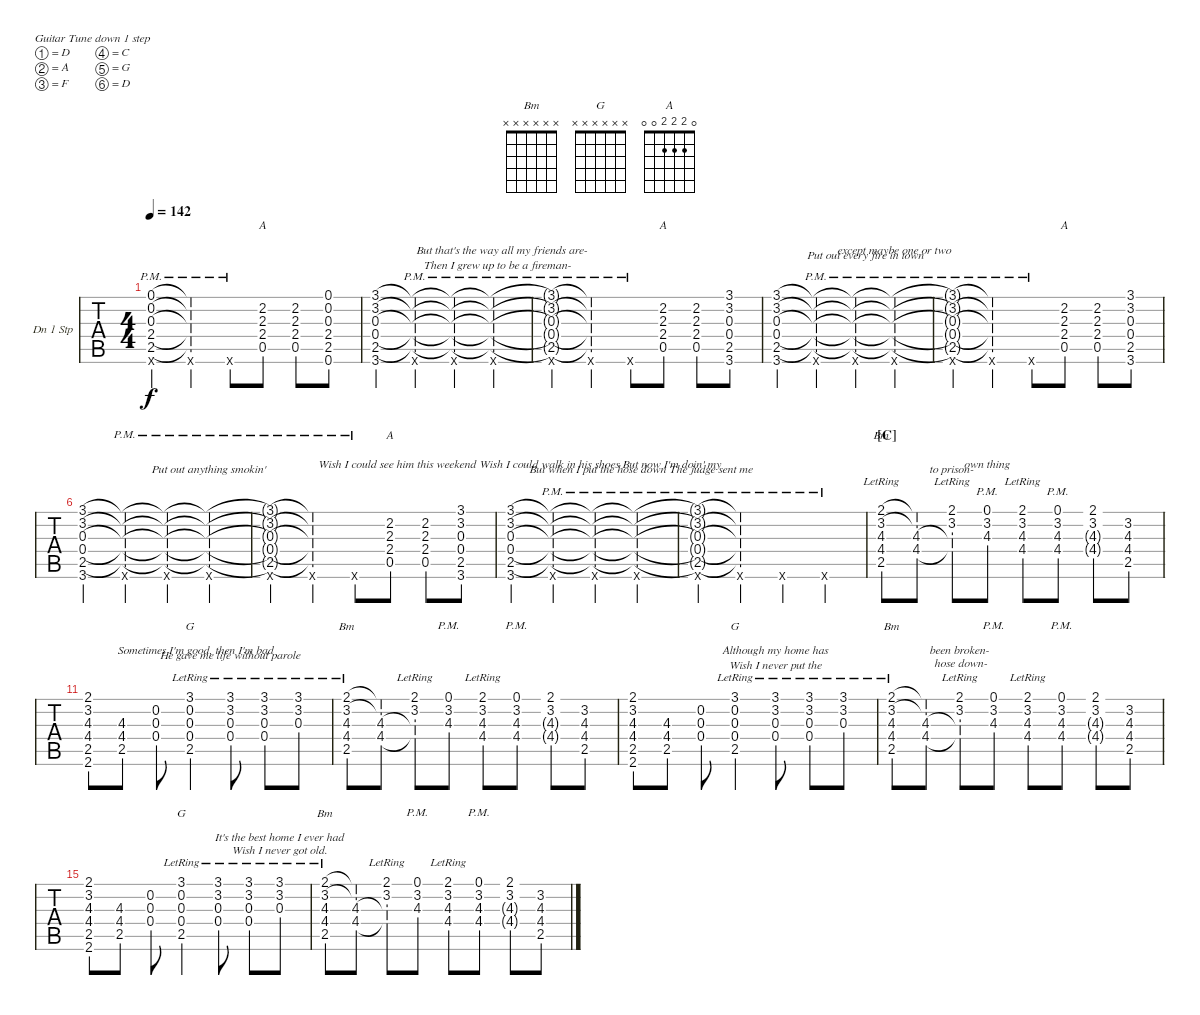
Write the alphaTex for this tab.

\bracketExtendMode nobrackets
\firstSystemTrackNameOrientation horizontal
\otherSystemsTrackNameOrientation horizontal
\defaultBarNumberDisplay FirstOfSystem
\track ("Tune Down 1 Step" "Dn 1 Stp") {instrument acousticguitarsteel}
\staff {tabs}
\tuning (D4 A3 F3 C3 G2 D2)
\chord ("Bm" x x x x x x)
\chord ("G" x x x x x x)
\chord ("A" 0 2 2 2 0 0) {showfingering false}
\ts (4 4)
\tempo 142
\clef g2
\ks c
(2.4{t} 2.5{t} 0.6{pm x} 0.1{t} 0.2{t} 0.3{t}).4{lyrics (0 "") lyrics (1 "") lyrics (2 "") lyrics (3 "") lyrics (4 "") dy f} (2.4{t} 2.5{t} 0.6{pm x} 0.1{t} 0.2{t} 0.3{t}).4{lyrics (0 "") lyrics (1 "") lyrics (2 "") lyrics (3 "") lyrics (4 "")} 0.6{pm x}.8{lyrics (0 "") lyrics (1 "") lyrics (2 "") lyrics (3 "") lyrics (4 "")} (2.3 2.4 0.5 2.2).8{ch "A" lyrics (0 "") lyrics (1 "") lyrics (2 "") lyrics (3 "") lyrics (4 "")} (2.3 2.4 0.5 2.2).8{lyrics (0 "") lyrics (1 "") lyrics (2 "") lyrics (3 "") lyrics (4 "")} (2.4 2.5 0.6 0.3 0.2 0.1).8{lyrics (0 "") lyrics (1 "") lyrics (2 "") lyrics (3 "") lyrics (4 "")} |
(0.4 2.5 3.6 0.3 3.2 3.1).4{lyrics (0 "") lyrics (1 "") lyrics (2 "") lyrics (3 "") lyrics (4 "")} (0.4{t} 2.5{t} 3.6{pm x} 0.3{t} 3.1{t} 3.2{t}).4{lyrics (0 "") lyrics (1 "") lyrics (2 "") lyrics (3 "") lyrics (4 "")} (0.4{t} 2.5{t} 3.6{pm x} 0.3{t} 3.1{t} 3.2{t}).4{lyrics (0 "") lyrics (1 "") lyrics (2 "") lyrics (3 "") lyrics (4 "")} (0.4{t} 2.5{t} 3.6{pm x} 0.3{t} 3.1{t} 3.2{t}).4{lyrics (0 "") lyrics (1 "") lyrics (2 "") lyrics (3 "      But that's the way all my friends are-") lyrics (4 "   Then I grew up to be a fireman-")} |
(0.3{t} 0.4{t} 2.5{t} 3.6{pm x} 3.1{t} 3.2{t}).4{lyrics (0 "") lyrics (1 "") lyrics (2 "") lyrics (3 "") lyrics (4 "")} (0.3{t} 0.4{t} 2.5{t} 3.6{pm x} 3.1{t} 3.2{t}).4{lyrics (0 "") lyrics (1 "") lyrics (2 "") lyrics (3 "") lyrics (4 "")} 3.6{pm x}.8{lyrics (0 "") lyrics (1 "") lyrics (2 "") lyrics (3 "") lyrics (4 "")} (2.3 2.4 0.5 2.2).8{ch "A" lyrics (0 "") lyrics (1 "") lyrics (2 "") lyrics (3 "") lyrics (4 "")} (2.3 2.4 0.5 2.2).8{lyrics (0 "") lyrics (1 "") lyrics (2 "") lyrics (3 "") lyrics (4 "")} (0.4 2.5 3.6 0.3 3.2 3.1).8{lyrics (0 "") lyrics (1 "") lyrics (2 "") lyrics (3 "") lyrics (4 "")} |
(0.4 2.5 3.6 0.3 3.1 3.2).4{lyrics (0 "") lyrics (1 "") lyrics (2 "") lyrics (3 "") lyrics (4 "")} (0.4{t} 2.5{t} 3.6{pm x} 0.3{t} 3.1{t} 3.2{t}).4{lyrics (0 "") lyrics (1 "") lyrics (2 "") lyrics (3 "") lyrics (4 "")} (0.4{t} 2.5{t} 3.6{pm x} 0.3{t} 3.1{t} 3.2{t}).4{lyrics (0 "") lyrics (1 "") lyrics (2 "") lyrics (3 "") lyrics (4 "       Put out every fire in town")} (0.4{t} 2.5{t} 3.6{pm x} 0.3{t} 3.1{t} 3.2{t}).4{lyrics (0 "") lyrics (1 "") lyrics (2 "") lyrics (3 "except maybe one or two") lyrics (4 "")} |
(0.3{t} 0.4{t} 2.5{t} 3.6{pm x} 3.1{t} 3.2{t}).4{lyrics (0 "") lyrics (1 "") lyrics (2 "") lyrics (3 "") lyrics (4 "")} (0.3{t} 0.4{t} 2.5{t} 3.6{pm x} 3.1{t} 3.2{t}).4{lyrics (0 "") lyrics (1 "") lyrics (2 "") lyrics (3 "") lyrics (4 "")} 3.6{pm x}.8{lyrics (0 "") lyrics (1 "") lyrics (2 "") lyrics (3 "") lyrics (4 "")} (2.3 2.4 0.5 2.2).8{ch "A" lyrics (0 "") lyrics (1 "") lyrics (2 "") lyrics (3 "") lyrics (4 "")} (2.3 2.4 0.5 2.2).8{lyrics (0 "") lyrics (1 "") lyrics (2 "") lyrics (3 "") lyrics (4 "")} (0.4 2.5 3.6 0.3 3.2 3.1).8{lyrics (0 "") lyrics (1 "") lyrics (2 "") lyrics (3 "") lyrics (4 "")} |
(0.4 2.5 3.6 0.3 3.2 3.1).4{lyrics (0 "") lyrics (1 "") lyrics (2 "") lyrics (3 "") lyrics (4 "")} (0.4{t} 2.5{t} 3.6{pm x} 0.3{t} 3.1{t} 3.2{t}).4{lyrics (0 "") lyrics (1 "") lyrics (2 "") lyrics (3 "") lyrics (4 "")} (0.4{t} 2.5{t} 3.6{pm x} 0.3{t} 3.1{t} 3.2{t}).4{lyrics (0 "") lyrics (1 "") lyrics (2 "") lyrics (3 "") lyrics (4 "")} (0.4{t} 2.5{t} 3.6{pm x} 0.3{t} 3.1{t} 3.2{t}).4{lyrics (0 "") lyrics (1 "") lyrics (2 "") lyrics (3 "") lyrics (4 "Put out anything smokin'  ")} |
(0.3{t} 0.4{t} 2.5{t} 3.6{pm x} 3.1{t} 3.2{t}).4{lyrics (0 "") lyrics (1 "") lyrics (2 "") lyrics (3 "") lyrics (4 "")} (0.3{t} 0.4{t} 2.5{t} 3.6{pm x} 3.1{t} 3.2{t}).4{lyrics (0 "") lyrics (1 "") lyrics (2 "") lyrics (3 "") lyrics (4 "")} 3.6{pm x}.8{lyrics (0 "") lyrics (1 "") lyrics (2 "") lyrics (3 "") lyrics (4 "")} (2.3 2.4 0.5 2.2).8{ch "A" lyrics (0 "") lyrics (1 "") lyrics (2 "") lyrics (3 "") lyrics (4 "")} (2.3 2.4 0.5 2.2).8{lyrics (0 "") lyrics (1 "") lyrics (2 "") lyrics (3 "") lyrics (4 "")} (0.4 2.5 3.6 0.3 3.2 3.1).8{lyrics (0 "") lyrics (1 "") lyrics (2 "") lyrics (3 "") lyrics (4 "")} |
(0.4 2.5 3.6 0.3 3.1 3.2).4{lyrics (0 "") lyrics (1 "") lyrics (2 "") lyrics (3 "      Wish I could see him this weekend Wish I could walk in his shoes But now I'm doin' my         ") lyrics (4 "")} (0.4{t} 2.5{t} 3.6{pm x} 0.3{t} 3.1{t} 3.2{t}).4{lyrics (0 "") lyrics (1 "") lyrics (2 "") lyrics (3 "") lyrics (4 "")} (0.4{t} 2.5{t} 3.6{pm x} 0.3{t} 3.1{t} 3.2{t}).4{lyrics (0 "") lyrics (1 "") lyrics (2 "") lyrics (3 "") lyrics (4 "")} (0.4{t} 2.5{t} 3.6{pm x} 0.3{t} 3.1{t} 3.2{t}).4{lyrics (0 "") lyrics (1 "") lyrics (2 "") lyrics (3 "") lyrics (4 "   But when I put the hose down The judge sent me ")} |
(0.4{t} 2.5{t} 3.6{pm x} 0.3{t} 3.1{t} 3.2{t}).4{lyrics (0 "") lyrics (1 "") lyrics (2 "") lyrics (3 "") lyrics (4 "")} (0.4{t} 2.5{t} 3.6{pm x} 0.3{t} 3.1{t} 3.2{t}).4{lyrics (0 "") lyrics (1 "") lyrics (2 "") lyrics (3 "") lyrics (4 "")} 3.6{pm x}.4{lyrics (0 "") lyrics (1 "") lyrics (2 "") lyrics (3 "") lyrics (4 "")} 3.6{pm x}.4{lyrics (0 "") lyrics (1 "") lyrics (2 "") lyrics (3 "") lyrics (4 "")} |
\section ("C" "")
(3.2 4.3 4.4 2.5{lr} 2.1{lr}).8{ch "Bm" lyrics (0 "") lyrics (1 "") lyrics (2 "") lyrics (3 "") lyrics (4 "")} (3.2{t} 2.1{t} 4.3 4.4).8{lyrics (0 "") lyrics (1 "") lyrics (2 "") lyrics (3 "") lyrics (4 "")} (2.1{lr} 3.2 4.3{t} 4.4{t}).8{lyrics (0 "") lyrics (1 "") lyrics (2 "") lyrics (3 "") lyrics (4 "to prison-")} (4.3 3.2{pm} 0.1{pm}).8{lyrics (0 "") lyrics (1 "") lyrics (2 "") lyrics (3 "own thing     ") lyrics (4 "")} (2.1{lr} 3.2 4.3 4.4).8{lyrics (0 "") lyrics (1 "") lyrics (2 "") lyrics (3 "") lyrics (4 "")} (4.3{pm} 4.4 3.2 0.1{pm}).8{lyrics (0 "") lyrics (1 "") lyrics (2 "") lyrics (3 "") lyrics (4 "")} (2.1 3.2 4.3{g} 4.4{g}).8{lyrics (0 "") lyrics (1 "") lyrics (2 "") lyrics (3 "") lyrics (4 "")} (2.5 4.4 4.3 3.2).8{lyrics (0 "") lyrics (1 "") lyrics (2 "") lyrics (3 "") lyrics (4 "")} |
(2.5 4.4 4.3 3.2 2.1 2.6).8{lyrics (0 "") lyrics (1 "") lyrics (2 "") lyrics (3 "") lyrics (4 "")} (4.4{ac} 4.3 2.5).8{lyrics (0 "") lyrics (1 "") lyrics (2 "") lyrics (3 "") lyrics (4 "")} (0.3{ac} 0.4 0.2).8{lyrics (0 "") lyrics (1 "") lyrics (2 "") lyrics (3 "") lyrics (4 "")} (0.4{lr} 0.3{lr} 0.2{lr} 3.1{lr} 2.5{lr}).4{ch "G" lyrics (0 "") lyrics (1 "") lyrics (2 "") lyrics (3 "    Sometimes I'm good, then I'm bad") lyrics (4 "")} (3.1{lr} 3.2{lr} 0.3{lr} 0.4{lr}).8{lyrics (0 "") lyrics (1 "") lyrics (2 "") lyrics (3 "") lyrics (4 "He gave me life without parole")} (3.1{lr} 3.2{lr} 0.3{lr} 0.4{lr}).8{lyrics (0 "") lyrics (1 "") lyrics (2 "") lyrics (3 "") lyrics (4 "")} (3.1{lr} 3.2{lr} 0.3{lr}).8{lyrics (0 "") lyrics (1 "") lyrics (2 "") lyrics (3 "") lyrics (4 "")} |
(3.2 4.3 4.4 2.5{lr} 2.1{lr}).8{ch "Bm" lyrics (0 "") lyrics (1 "") lyrics (2 "") lyrics (3 "") lyrics (4 "")} (3.2{t} 2.1{t} 4.3 4.4).8{lyrics (0 "") lyrics (1 "") lyrics (2 "") lyrics (3 "") lyrics (4 "")} (2.1{lr} 3.2 4.3{t} 4.4{t}).8{lyrics (0 "") lyrics (1 "") lyrics (2 "") lyrics (3 "") lyrics (4 "")} (4.3 3.2{pm} 0.1{pm}).8{lyrics (0 "") lyrics (1 "") lyrics (2 "") lyrics (3 "") lyrics (4 "")} (2.1{lr} 3.2 4.3 4.4).8{lyrics (0 "") lyrics (1 "") lyrics (2 "") lyrics (3 "") lyrics (4 "")} (4.3{pm} 4.4 3.2 0.1{pm}).8{lyrics (0 "") lyrics (1 "") lyrics (2 "") lyrics (3 "") lyrics (4 "")} (2.1 3.2 4.3{g} 4.4{g}).8{lyrics (0 "") lyrics (1 "") lyrics (2 "") lyrics (3 "") lyrics (4 "")} (2.5 4.4 4.3 3.2).8{lyrics (0 "") lyrics (1 "") lyrics (2 "") lyrics (3 "") lyrics (4 "")} |
(2.5 4.4 4.3 3.2 2.1 2.6).8{lyrics (0 "") lyrics (1 "") lyrics (2 "") lyrics (3 "") lyrics (4 "")} (4.4{ac} 4.3 2.5).8{lyrics (0 "") lyrics (1 "") lyrics (2 "") lyrics (3 "") lyrics (4 "")} (0.3{ac} 0.4 0.2).8{lyrics (0 "") lyrics (1 "") lyrics (2 "") lyrics (3 "") lyrics (4 "")} (0.4{lr} 0.3{lr} 0.2{lr} 3.1{lr} 2.5{lr}).4{ch "G" lyrics (0 "") lyrics (1 "") lyrics (2 "") lyrics (3 "") lyrics (4 "")} (3.1{lr} 3.2{lr} 0.3{lr} 0.4{lr}).8{lyrics (0 "") lyrics (1 "") lyrics (2 "") lyrics (3 "Although my home has   ") lyrics (4 "Wish I never put the")} (3.1{lr} 3.2{lr} 0.3{lr} 0.4{lr}).8{lyrics (0 "") lyrics (1 "") lyrics (2 "") lyrics (3 "") lyrics (4 "")} (3.1{lr} 3.2{lr} 0.3{lr}).8{lyrics (0 "") lyrics (1 "") lyrics (2 "") lyrics (3 "") lyrics (4 "")} |
(3.2 4.3 4.4 2.5{lr} 2.1{lr}).8{ch "Bm" lyrics (0 "") lyrics (1 "") lyrics (2 "") lyrics (3 "") lyrics (4 "")} (3.2{t} 2.1{t} 4.3 4.4).8{lyrics (0 "") lyrics (1 "") lyrics (2 "") lyrics (3 "") lyrics (4 "")} (2.1{lr} 3.2 4.3{t} 4.4{t}).8{lyrics (0 "") lyrics (1 "") lyrics (2 "") lyrics (3 "been broken-") lyrics (4 " hose down-")} (4.3 3.2{pm} 0.1{pm}).8{lyrics (0 "") lyrics (1 "") lyrics (2 "") lyrics (3 "") lyrics (4 "")} (2.1{lr} 3.2 4.3 4.4).8{lyrics (0 "") lyrics (1 "") lyrics (2 "") lyrics (3 "") lyrics (4 "")} (4.3{pm} 4.4 3.2 0.1{pm}).8{lyrics (0 "") lyrics (1 "") lyrics (2 "") lyrics (3 "") lyrics (4 "")} (2.1 3.2 4.3{g} 4.4{g}).8{lyrics (0 "") lyrics (1 "") lyrics (2 "") lyrics (3 "") lyrics (4 "")} (2.5 4.4 4.3 3.2).8{lyrics (0 "") lyrics (1 "") lyrics (2 "") lyrics (3 "") lyrics (4 "")} |
(2.5 4.4 4.3 3.2 2.1 2.6).8{lyrics (0 "") lyrics (1 "") lyrics (2 "") lyrics (3 "") lyrics (4 "")} (4.4{ac} 4.3 2.5).8{lyrics (0 "") lyrics (1 "") lyrics (2 "") lyrics (3 "") lyrics (4 "")} (0.3{ac} 0.4 0.2).8{lyrics (0 "") lyrics (1 "") lyrics (2 "") lyrics (3 "") lyrics (4 "")} (0.4{lr} 0.3{lr} 0.2{lr} 3.1{lr} 2.5{lr}).4{ch "G" lyrics (0 "") lyrics (1 "") lyrics (2 "") lyrics (3 "") lyrics (4 "")} (3.1{lr} 3.2{lr} 0.3{lr} 0.4{lr}).8{lyrics (0 "") lyrics (1 "") lyrics (2 "") lyrics (3 "") lyrics (4 "")} (3.1{lr} 3.2{lr} 0.3{lr} 0.4{lr}).8{lyrics (0 "") lyrics (1 "") lyrics (2 "") lyrics (3 "") lyrics (4 "")} (3.1{lr} 3.2{lr} 0.3{lr}).8{lyrics (0 "") lyrics (1 "") lyrics (2 "") lyrics (3 "It's the best home I ever had") lyrics (4 "Wish I never got old.  ")} |
(3.2 4.3 4.4 2.5{lr} 2.1{lr}).8{ch "Bm" lyrics (0 "") lyrics (1 "") lyrics (2 "") lyrics (3 "") lyrics (4 "")} (3.2{t} 2.1{t} 4.3 4.4).8{lyrics (0 "") lyrics (1 "") lyrics (2 "") lyrics (3 "") lyrics (4 "")} (2.1{lr} 3.2 4.3{t} 4.4{t}).8{lyrics (0 "") lyrics (1 "") lyrics (2 "") lyrics (3 "") lyrics (4 "")} (4.3 3.2{pm} 0.1{pm}).8{lyrics (0 "") lyrics (1 "") lyrics (2 "") lyrics (3 "") lyrics (4 "")} (2.1{lr} 3.2 4.3 4.4).8{lyrics (0 "") lyrics (1 "") lyrics (2 "") lyrics (3 "") lyrics (4 "")} (4.3{pm} 4.4 3.2 0.1{pm}).8{lyrics (0 "") lyrics (1 "") lyrics (2 "") lyrics (3 "") lyrics (4 "")} (2.1 3.2 4.3{g} 4.4{g}).8{lyrics (0 "") lyrics (1 "") lyrics (2 "") lyrics (3 "") lyrics (4 "")} (2.5 4.4 4.3 3.2).8{lyrics (0 "") lyrics (1 "") lyrics (2 "") lyrics (3 "") lyrics (4 "")}
